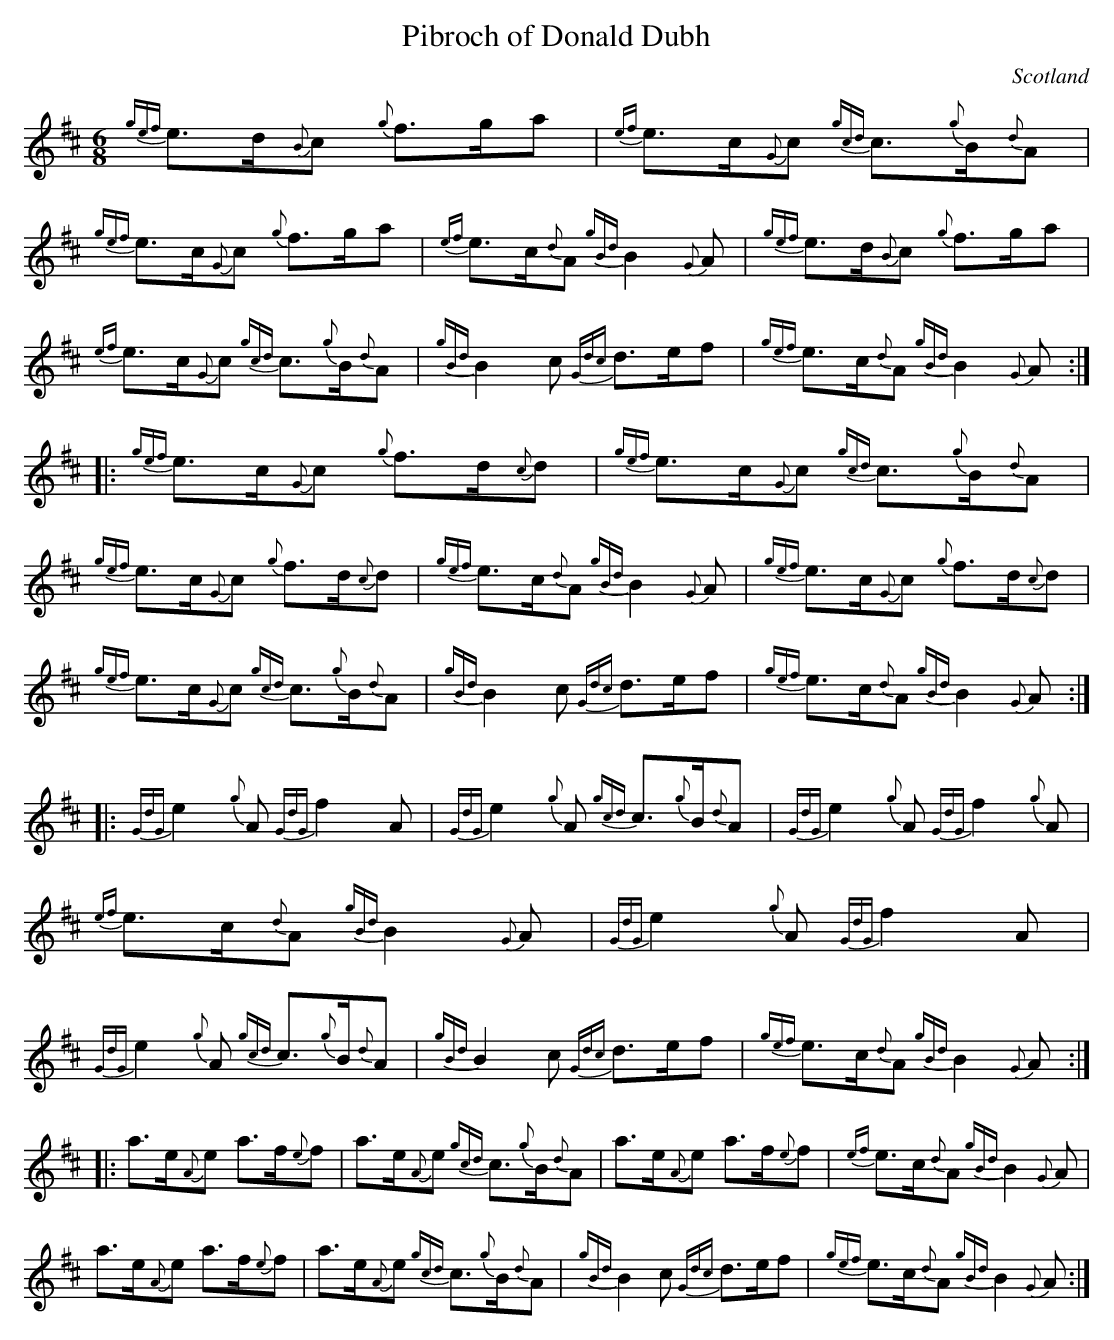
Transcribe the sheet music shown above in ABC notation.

X:1
T:Pibroch of Donald Dubh
O:Scotland
M:6/8
K:Amix
{gef}e>d{B}c {g}f>ga|\
{ef}e>c{G}c {gcd}c>{g}B{d}A|\
{gef}e>c{G}c {g}f>ga|\
{ef}e>c{d}A {gBd}B2{G}A|\
{gef}e>d{B}c {g}f>ga|\
{ef}e>c{G}c {gcd}c>{g}B{d}A|\
{gBd}B2c {Gdc}d>ef|{gef}e>c{d}A {gBd}B2{G}A::
{gef}e>c{G}c {g}f>d{c}d|\
{gef}e>c{G}c {gcd}c>{g}B{d}A|\
{gef}e>c{G}c {g}f>d{c}d|\
{gef}e>c{d}A {gBd}B2{G}A|\
{gef}e>c{G}c {g}f>d{c}d|\
{gef}e>c{G}c {gcd}c>{g}B{d}A|\
{gBd}B2c {Gdc}d>ef|{gef}e>c{d}A {gBd}B2{G}A::
{GdG}e2{g}A {GdG}f2A|\
{GdG}e2{g}A {gcd}c>{g}B{d}A|\
{GdG}e2{g}A {GdG}f2{g}A|\
{ef}e>c{d}A {gBd}B2{G}A|\
{GdG}e2{g}A {GdG}f2A|\
{GdG}e2{g}A {gcd}c>{g}B{d}A|\
{gBd}B2c {Gdc}d>ef|{gef}e>c{d}A {gBd}B2{G}A::
a>e{A}e a>f{e}f|a>e{A}e {gcd}c>{g}B{d}A|\
a>e{A}e a>f{e}f|{ef}e>c{d}A {gBd}B2{G}A|
a>e{A}e a>f{e}f|a>e{A}e {gcd}c>{g}B{d}A|\
{gBd}B2c {Gdc}d>ef|{gef}e>c{d}A {gBd}B2{G}A:|
